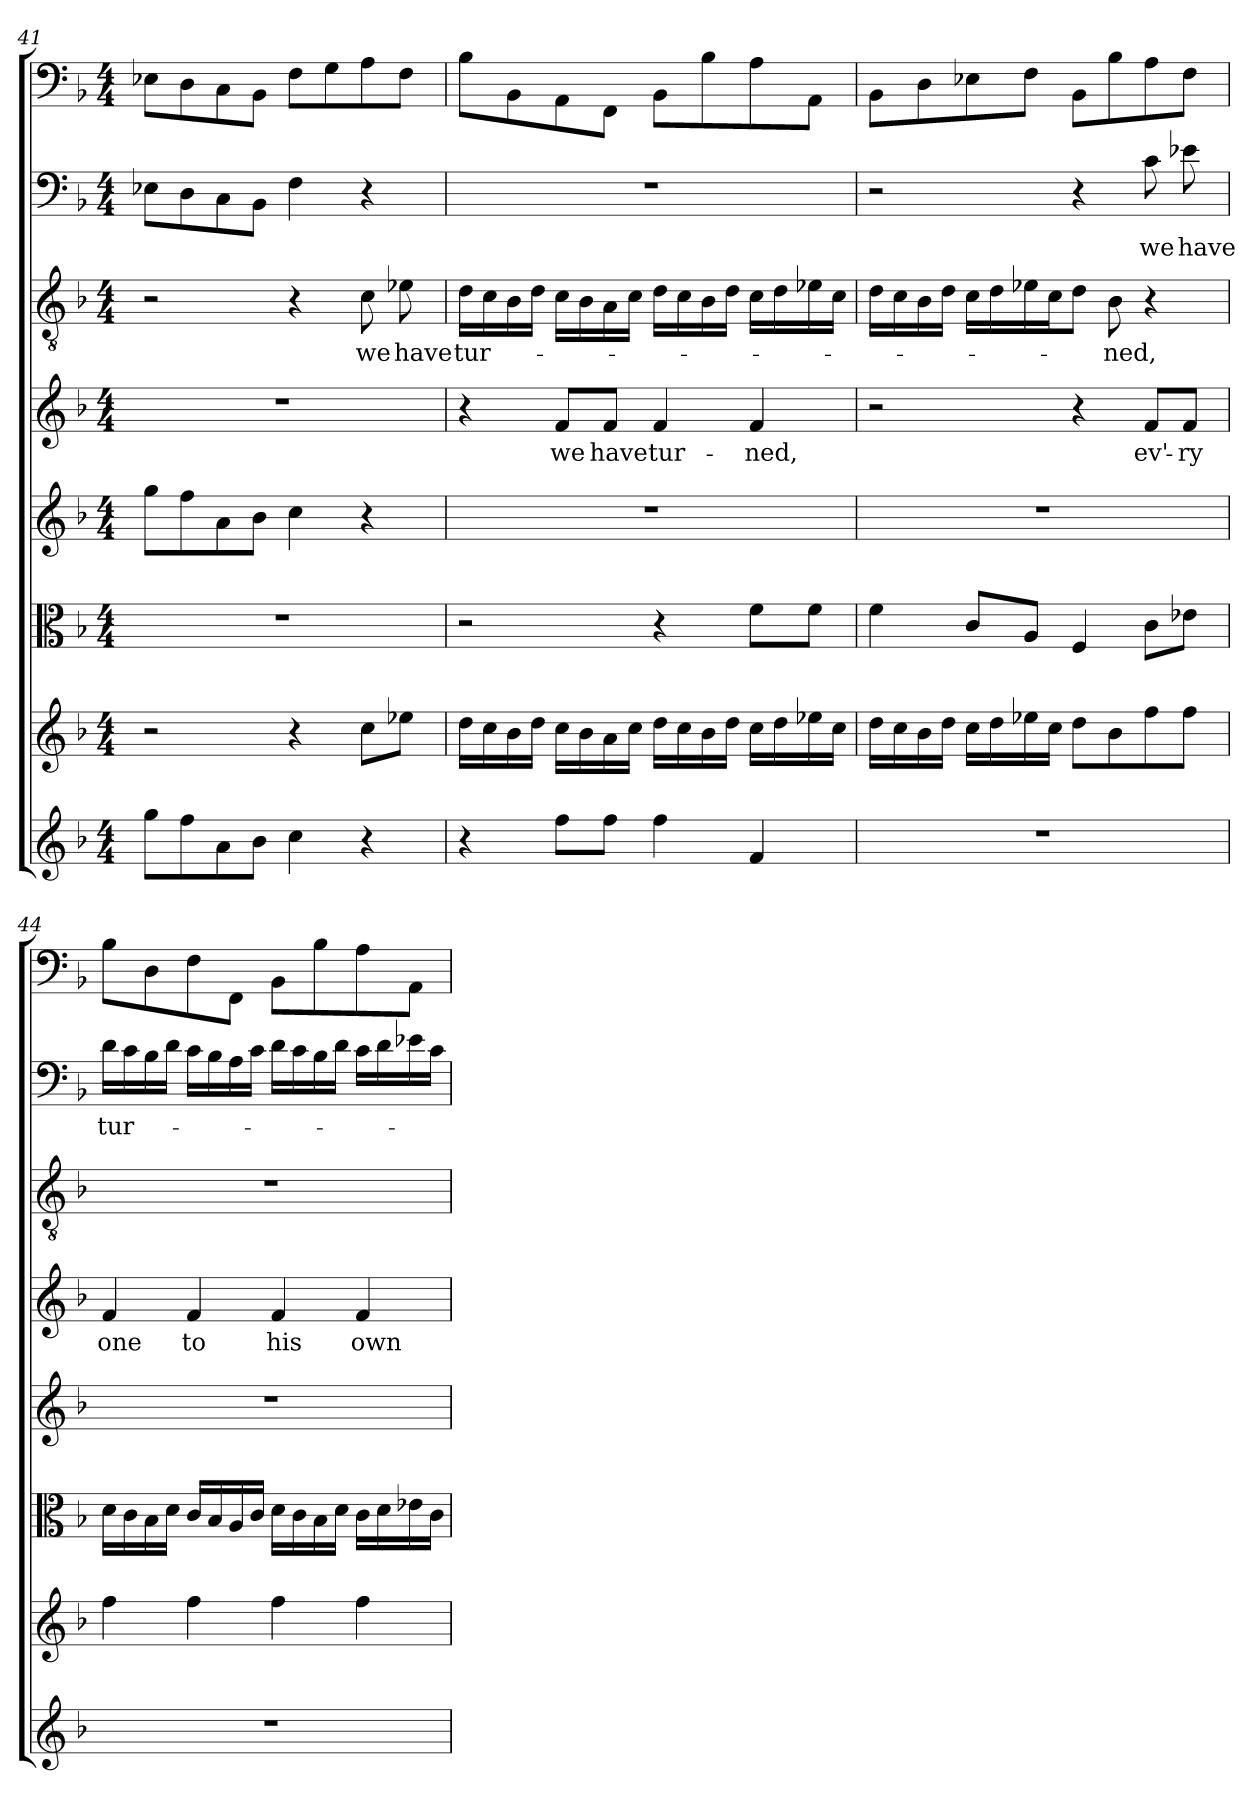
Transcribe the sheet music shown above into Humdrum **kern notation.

**kern	**kern	**kern	**kern	**kern	**text	**kern	**text	**kern	**text	**kern
*part8	*part7	*part6	*part5	*part4	*part4	*part3	*part3	*part2	*part2	*part1
*staff8	*staff7	*staff6	*staff5	*staff4	*staff4	*staff3	*staff3	*staff2	*staff2	*staff1
*clefG2	*clefG2	*clefC3	*clefG2	*clefG2	*	*clefGv2	*	*clefF4	*	*clefF4
*k[b-]	*k[b-]	*k[b-]	*k[b-]	*k[b-]	*	*k[b-]	*	*k[b-]	*	*k[b-]
*F:	*F:	*F:	*F:	*F:	*	*F:	*	*F:	*	*F:
*M4/4	*M4/4	*M4/4	*M4/4	*M4/4	*	*M4/4	*	*M4/4	*	*M4/4
=41	=41	=41	=41	=41	=41	=41	=41	=41	=41	=41
8gg\L	2r	1r	8gg\L	1r	.	2r	.	8E-X\L	.	8E-X\L
8ff\	.	.	8ff\	.	.	.	.	8D\	.	8D\
8a\	.	.	8a\	.	.	.	.	8C\	.	8C\
8b-\J	.	.	8b-\J	.	.	.	.	8BB-\J	.	8BB-\J
4cc\	4r	.	4cc\	.	.	4r	.	4F\	.	8F\L
.	.	.	.	.	.	.	.	.	.	8G\
4r	8cc\L	.	4r	.	.	8c\	we	4r	.	8A\
.	8ee-X\J	.	.	.	.	8e-X\	have	.	.	8F\J
=42	=42	=42	=42	=42	=42	=42	=42	=42	=42	=42
4r	16dd\LL	2r	1r	4r	.	16d\LL	tur-	1r	.	8B-\L
.	16cc\	.	.	.	.	16c\	.	.	.	.
.	16b-\	.	.	.	.	16B-\	.	.	.	8BB-\
.	16dd\JJ	.	.	.	.	16d\JJ	.	.	.	.
8ff\L	16cc\LL	.	.	8f/L	we	16c\LL	.	.	.	8AA\
.	16b-\	.	.	.	.	16B-\	.	.	.	.
8ff\J	16a\	.	.	8f/J	have	16A\	.	.	.	8FF\J
.	16cc\JJ	.	.	.	.	16c\JJ	.	.	.	.
4ff\	16dd\LL	4r	.	4f/	tur-	16d\LL	.	.	.	8BB-\L
.	16cc\	.	.	.	.	16c\	.	.	.	.
.	16b-\	.	.	.	.	16B-\	.	.	.	8B-\
.	16dd\JJ	.	.	.	.	16d\JJ	.	.	.	.
4f/	16cc\LL	8f\L	.	4f/	-ned,	16c\LL	.	.	.	8A\
.	16dd\	.	.	.	.	16d\	.	.	.	.
.	16ee-X\	8f\J	.	.	.	16e-X\	.	.	.	8AA\J
.	16cc\JJ	.	.	.	.	16c\JJ	.	.	.	.
=43	=43	=43	=43	=43	=43	=43	=43	=43	=43	=43
1r	16dd\LL	4f\	1r	2r	.	16d\LL	.	2r	.	8BB-\L
.	16cc\	.	.	.	.	16c\	.	.	.	.
.	16b-\	.	.	.	.	16B-\	.	.	.	8D\
.	16dd\JJ	.	.	.	.	16d\JJ	.	.	.	.
.	16cc\LL	8c/L	.	.	.	16c\LL	.	.	.	8E-X\
.	16dd\	.	.	.	.	16d\	.	.	.	.
.	16ee-X\	8A/J	.	.	.	16e-X\	.	.	.	8F\J
.	16cc\JJ	.	.	.	.	16c\J	.	.	.	.
.	8dd\L	4F/	.	4r	.	8d\J	.	4r	.	8BB-\L
.	8b-\	.	.	.	.	8B-\	-ned,	.	.	8B-\
.	8ff\	8c\L	.	8f/L	ev'-	4r	.	8c\	we	8A\
.	8ff\J	8e-X\J	.	8f/J	-ry	.	.	8e-X\	have	8F\J
=44	=44	=44	=44	=44	=44	=44	=44	=44	=44	=44
1r	4ff\	16d\LL	1r	4f/	one	1r	.	16d\LL	tur-	8B-\L
.	.	16c\	.	.	.	.	.	16c\	.	.
.	.	16B-\	.	.	.	.	.	16B-\	.	8D\
.	.	16d\JJ	.	.	.	.	.	16d\JJ	.	.
.	4ff\	16c/LL	.	4f/	to	.	.	16c\LL	.	8F\
.	.	16B-/	.	.	.	.	.	16B-\	.	.
.	.	16A/	.	.	.	.	.	16A\	.	8FF\J
.	.	16c/JJ	.	.	.	.	.	16c\JJ	.	.
.	4ff\	16d\LL	.	4f/	his	.	.	16d\LL	.	8BB-\L
.	.	16c\	.	.	.	.	.	16c\	.	.
.	.	16B-\	.	.	.	.	.	16B-\	.	8B-\
.	.	16d\JJ	.	.	.	.	.	16d\JJ	.	.
.	4ff\	16c\LL	.	4f/	own	.	.	16c\LL	.	8A\
.	.	16d\	.	.	.	.	.	16d\	.	.
.	.	16e-X\	.	.	.	.	.	16e-X\	.	8AA\J
.	.	16c\JJ	.	.	.	.	.	16c\JJ	.	.
=	=	=	=	=	=	=	=	=	=	=
*-	*-	*-	*-	*-	*-	*-	*-	*-	*-	*-
